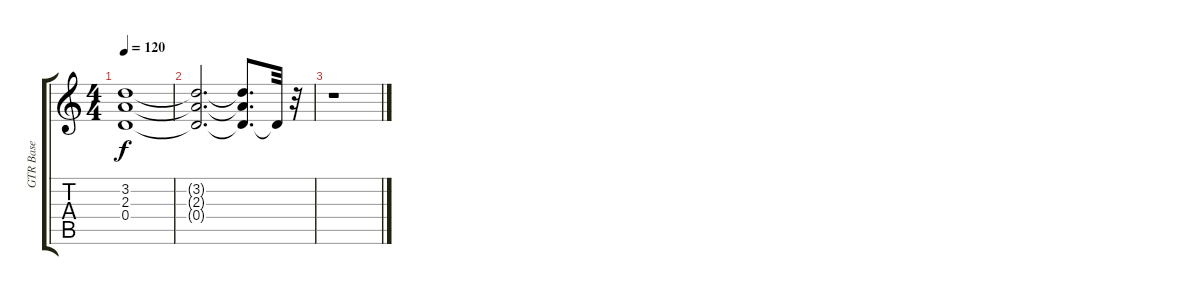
\track ("GTR Base" "GTR Base") {instrument distortionguitar}
\staff {score tabs}
\tuning (E4 B3 G3 D3 A2 E2) {hide}
\ts (4 4)
\tempo 120
\clef g2
\ks c
(3.2{t} 2.3{t} 0.4{t}).1{dy f} |
(3.2{t} 2.3{t} 0.4{t}).2{d} (3.2{t} 2.3{t} 0.4{t}).8{d} 0.4{t}.32 r.32 |
r.1
